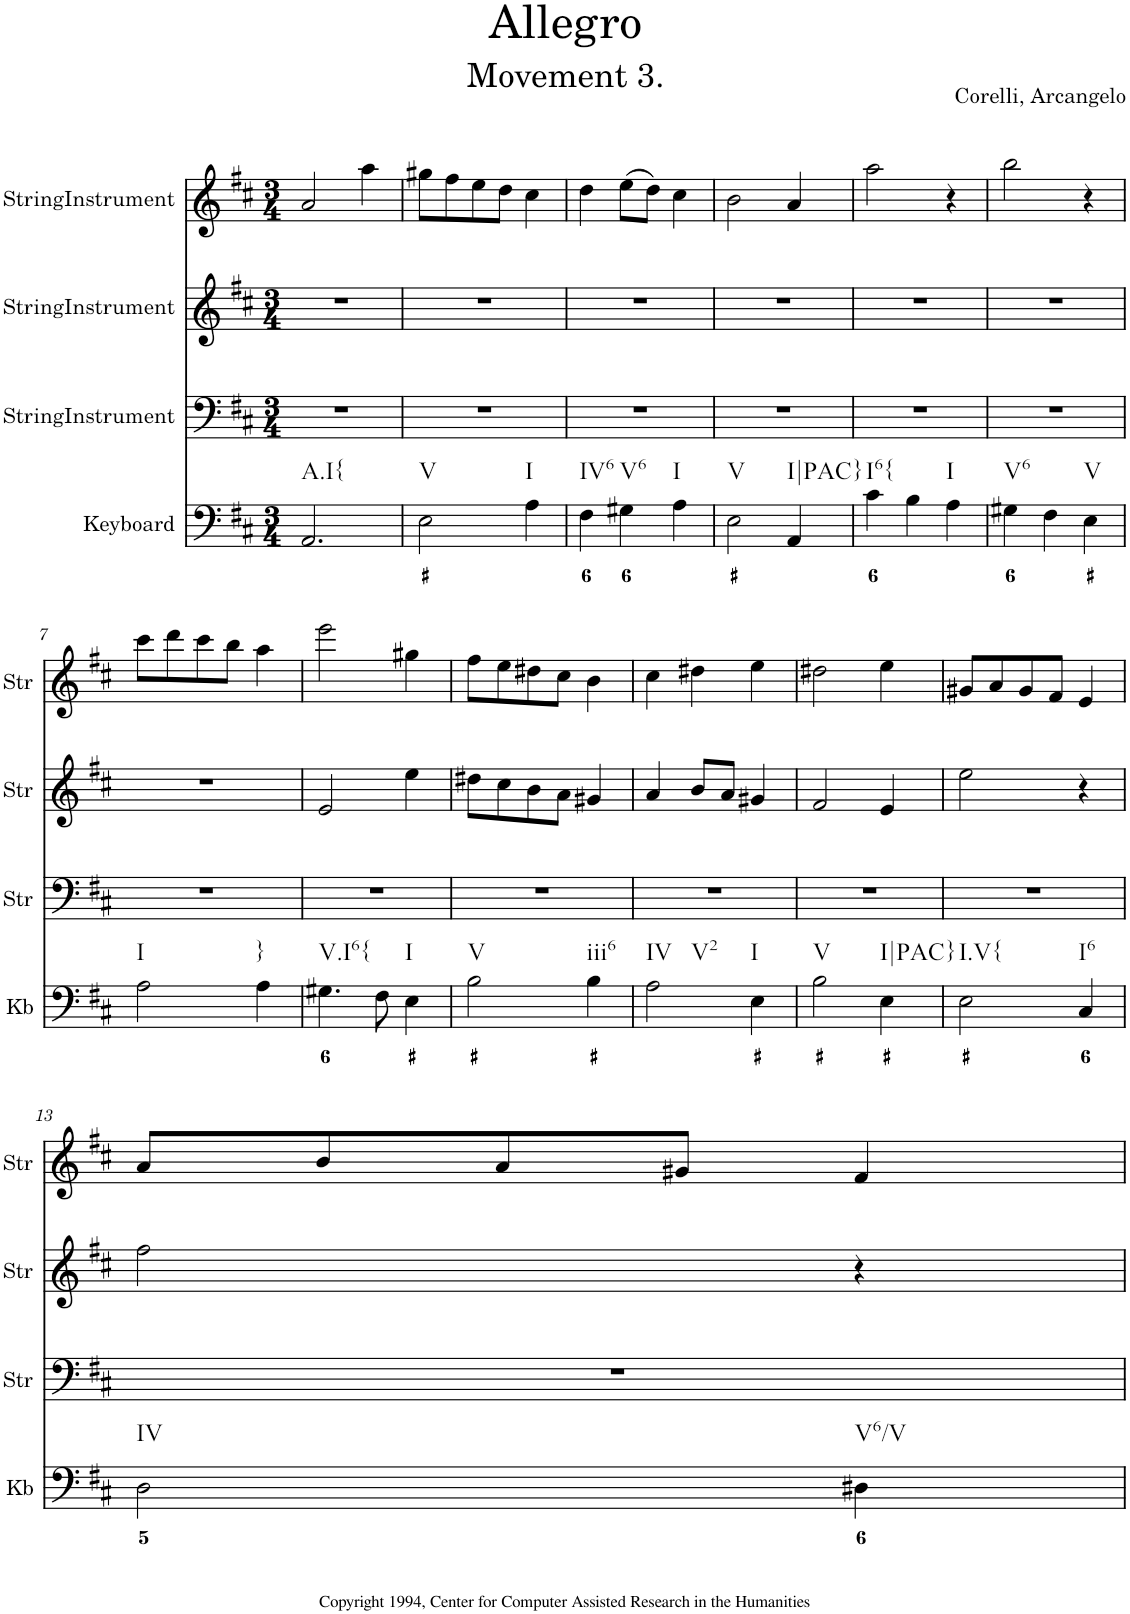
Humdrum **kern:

**kern	**kern	**kern	**kern
*part4	*part3	*part2	*part1
*staff4	*staff3	*staff2	*staff1
*I"Keyboard	*I"StringInstrument	*I"StringInstrument	*I"StringInstrument
*I'Kb	*I'Str	*I'Str	*I'Str
*clefF4	*clefF4	*clefG2	*clefG2
*k[f#c#]	*k[f#c#]	*k[f#c#]	*k[f#c#]
*M3/4	*M3/4	*M3/4	*M3/4
=1	=1	=1	=1
!LO:TX:b:t=A.I{	!	!	!
2.AA/	2.r	2.r	2a/
.	.	.	4aa\
=2	=2	=2	=2
!LO:TX:b:t=V	!	!	!
2E\	2.r	2.r	8gg#X\L
.	.	.	8ff#\
.	.	.	8ee\
.	.	.	8dd\J
!LO:TX:b:t=I	!	!	!
4A\	.	.	4cc#\
=3	=3	=3	=3
!LO:TX:b:t=IV6	!	!	!
4F#\	2.r	2.r	4dd\
!LO:TX:b:t=V6	!	!	!
4G#X\	.	.	(8ee\L
.	.	.	8dd\J)
!LO:TX:b:t=I	!	!	!
4A\	.	.	4cc#\
=4	=4	=4	=4
!LO:TX:b:t=V	!	!	!
2E\	2.r	2.r	2b\
!LO:TX:b:t=I|PAC}	!	!	!
4AA/	.	.	4a/
=5	=5	=5	=5
!LO:TX:b:t=I6{	!	!	!
4c#\	2.r	2.r	2aa\
4B\	.	.	.
!LO:TX:b:t=I	!	!	!
4A\	.	.	4r
=6	=6	=6	=6
!LO:TX:b:t=V6	!	!	!
4G#X\	2.r	2.r	2bb\
4F#\	.	.	.
!LO:TX:b:t=V	!	!	!
4E\	.	.	4r
!!LO:LB:g=z
=7	=7	=7	=7
!LO:TX:b:t=I	!	!	!
2A\	2.r	2.r	8ccc#\L
.	.	.	8ddd\
.	.	.	8ccc#\
.	.	.	8bb\J
!LO:TX:b:t=}	!	!	!
4A\	.	.	4aa\
=8	=8	=8	=8
!LO:TX:b:t=V.I6{	!	!	!
4.G#X\	2.r	2e/	2eee\
8F#\	.	.	.
!LO:TX:b:t=I	!	!	!
4E\	.	4ee\	4gg#X\
=9	=9	=9	=9
!LO:TX:b:t=V	!	!	!
2B\	2.r	8dd#X\L	8ff#\L
.	.	8cc#\	8ee\
.	.	8b\	8dd#X\
.	.	8a\J	8cc#\J
!LO:TX:b:t=iii6	!	!	!
4B\	.	4g#X/	4b\
=10	=10	=10	=10
!LO:TX:b:t=IV	!	!	!
!LO:TX:b:t=V2	!	!	!
2A\	2.r	4a/	4cc#\
.	.	8b/L	4dd#X\
.	.	8a/J	.
!LO:TX:b:t=I	!	!	!
4E\	.	4g#X/	4ee\
=11	=11	=11	=11
!LO:TX:b:t=V	!	!	!
2B\	2.r	2f#/	2dd#X\
!LO:TX:b:t=I|PAC}	!	!	!
4E\	.	4e/	4ee\
=12	=12	=12	=12
!LO:TX:b:t=I.V{	!	!	!
2E\	2.r	2ee\	8g#X/L
.	.	.	8a/
.	.	.	8g#/
.	.	.	8f#/J
!LO:TX:b:t=I6	!	!	!
4C#/	.	4r	4e/
!!LO:LB:g=z
=13	=13	=13	=13
!LO:TX:b:t=IV	!	!	!
2D\	2.r	2ff#\	8a/L
.	.	.	8b/
.	.	.	8a/
.	.	.	8g#X/J
!LO:TX:b:t=V6/V	!	!	!
4D#X\	.	4r	4f#/
=	=	=	=
*-	*-	*-	*-
